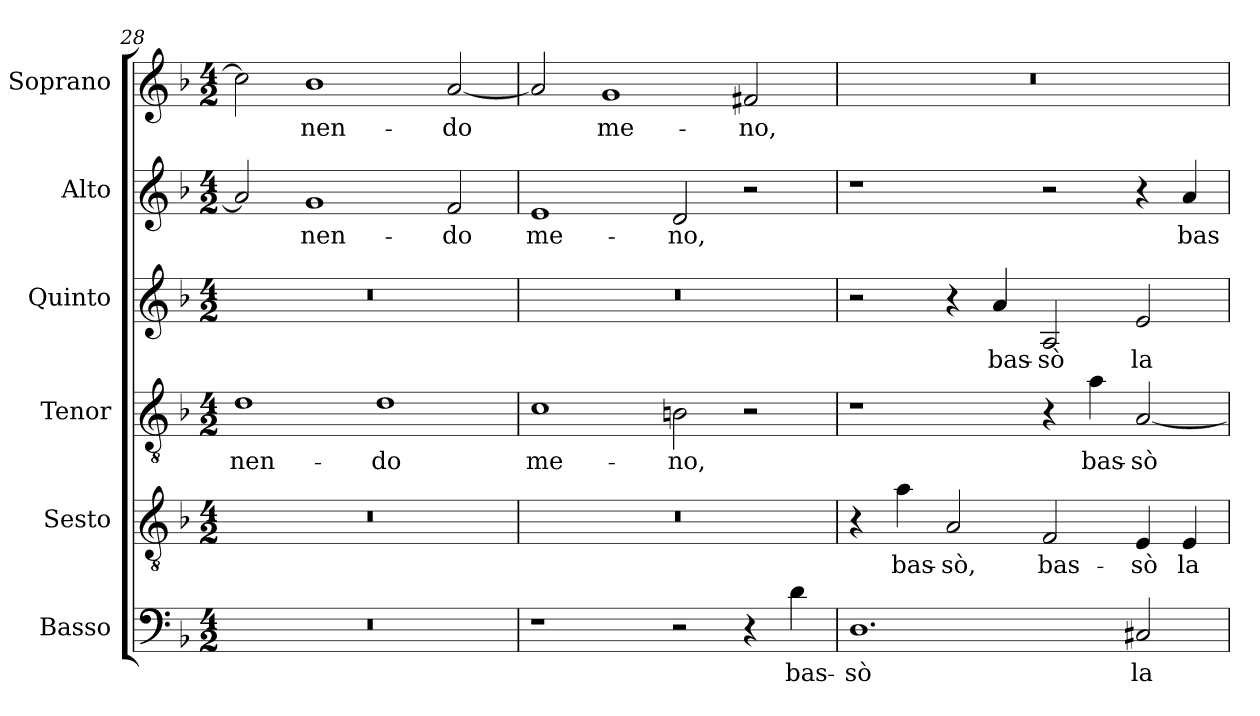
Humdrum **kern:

**kern	**text	**kern	**text	**kern	**text	**kern	**text	**kern	**text	**kern	**text
*part6	*part6	*part5	*part5	*part4	*part4	*part3	*part3	*part2	*part2	*part1	*part1
*staff6	*staff6	*staff5	*staff5	*staff4	*staff4	*staff3	*staff3	*staff2	*staff2	*staff1	*staff1
*I"Basso	*	*I"Sesto	*	*I"Tenor	*	*I"Quinto	*	*I"Alto	*	*I"Soprano	*
*	*	*I'T.	*	*I'T.	*	*	*	*I'A.	*	*I'Sop.	*
!!LO:PB:g=z
*clefF4	*	*clefGv2	*	*clefGv2	*	*clefG2	*	*clefG2	*	*clefG2	*
*	*	*ITrd7c12	*	*ITrd7c12	*	*	*	*	*	*	*
*k[b-]	*	*k[b-]	*	*k[b-]	*	*k[b-]	*	*k[b-]	*	*k[b-]	*
*F:	*	*F:	*	*F:	*	*F:	*	*F:	*	*F:	*
*M4/2	*	*M4/2	*	*M4/2	*	*M4/2	*	*M4/2	*	*M4/2	*
=28	=28	=28	=28	=28	=28	=28	=28	=28	=28	=28	=28
!LO:N:vis=1	!	!LO:N:vis=1	!	!	!	!	!	!	!	!	!
!	!	!	!	!	!LO:LY:b:color=#000000	!LO:N:vis=1	!	!	!	!	!
0r	.	0r	.	1Di	-nen-	0r	.	2ai/]	.	2cci\]	.
!	!	!	!	!	!	!	!	!	!LO:LY:b:color=#000000	!	!
!	!	!	!	!	!	!	!	!	!	!	!LO:LY:b:color=#000000
.	.	.	.	.	.	.	.	1gi	-nen-	1b-i	-nen-
!	!	!	!	!	!LO:LY:b:color=#000000	!	!	!	!	!	!
.	.	.	.	1Di	-do	.	.	.	.	.	.
!	!	!	!	!	!	!	!	!	!LO:LY:b:color=#000000	!	!
!	!	!	!	!	!	!	!	!	!	!	!LO:LY:b:color=#000000
.	.	.	.	.	.	.	.	2fi/	-do	[2ai/	-do
=29	=29	=29	=29	=29	=29	=29	=29	=29	=29	=29	=29
!	!	!LO:N:vis=1	!	!	!	!	!	!	!	!	!
!	!	!	!	!	!LO:LY:b:color=#000000	!LO:N:vis=1	!	!	!	!	!
!	!	!	!	!	!	!	!	!	!LO:LY:b:color=#000000	!	!
1r	.	0r	.	1Ci	me-	0r	.	1ei	me-	2ai/]	.
!	!	!	!	!	!	!	!	!	!	!	!LO:LY:b:color=#000000
.	.	.	.	.	.	.	.	.	.	1gi	me-
!	!	!	!	!	!LO:LY:b:color=#000000	!	!	!	!	!	!
!	!	!	!	!	!	!	!	!	!LO:LY:b:color=#000000	!	!
2r	.	.	.	2BBni\	-no,	.	.	2di/	-no,	.	.
!	!	!	!	!	!	!	!	!	!	!	!LO:LY:b:color=#000000
4r	.	.	.	2r	.	.	.	2r	.	2f#Xi/	-no,
!	!LO:LY:b:color=#000000	!	!	!	!	!	!	!	!	!	!
4di\	bas-	.	.	.	.	.	.	.	.	.	.
=30	=30	=30	=30	=30	=30	=30	=30	=30	=30	=30	=30
!	!LO:LY:b:color=#000000	!	!	!	!	!	!	!	!	!LO:N:vis=1	!
1.Di	-sò	4r	.	1r	.	2r	.	1r	.	0r	.
!	!	!	!LO:LY:b:color=#000000	!	!	!	!	!	!	!	!
.	.	4Ai\	bas-	.	.	.	.	.	.	.	.
!	!	!	!LO:LY:b:color=#000000	!	!	!	!	!	!	!	!
.	.	2AAi/	-sò,	.	.	4r	.	.	.	.	.
!	!	!	!	!	!	!	!LO:LY:b:color=#000000	!	!	!	!
.	.	.	.	.	.	4ai/	bas-	.	.	.	.
!	!	!	!LO:LY:b:color=#000000	!	!	!	!	!	!	!	!
!	!	!	!	!	!	!	!LO:LY:b:color=#000000	!	!	!	!
.	.	2FFi/	bas-	4r	.	2Ai/	-sò	2r	.	.	.
!	!	!	!	!	!LO:LY:b:color=#000000	!	!	!	!	!	!
.	.	.	.	4Ai\	bas-	.	.	.	.	.	.
!	!LO:LY:b:color=#000000	!	!	!	!	!	!	!	!	!	!
!	!	!	!LO:LY:b:color=#000000	!	!	!	!	!	!	!	!
!	!	!	!	!	!LO:LY:b:color=#000000	!	!	!	!	!	!
!	!	!	!	!	!	!	!LO:LY:b:color=#000000	!	!	!	!
2C#Xi/	la	4EEi/	-sò	[2AAi/	-sò	2ei/	la	4r	.	.	.
!	!	!	!LO:LY:b:color=#000000	!	!	!	!	!	!	!	!
!	!	!	!	!	!	!	!	!	!LO:LY:b:color=#000000	!	!
.	.	4EEi/	la	.	.	.	.	4ai/	bas-	.	.
=	=	=	=	=	=	=	=	=	=	=	=
*-	*-	*-	*-	*-	*-	*-	*-	*-	*-	*-	*-
